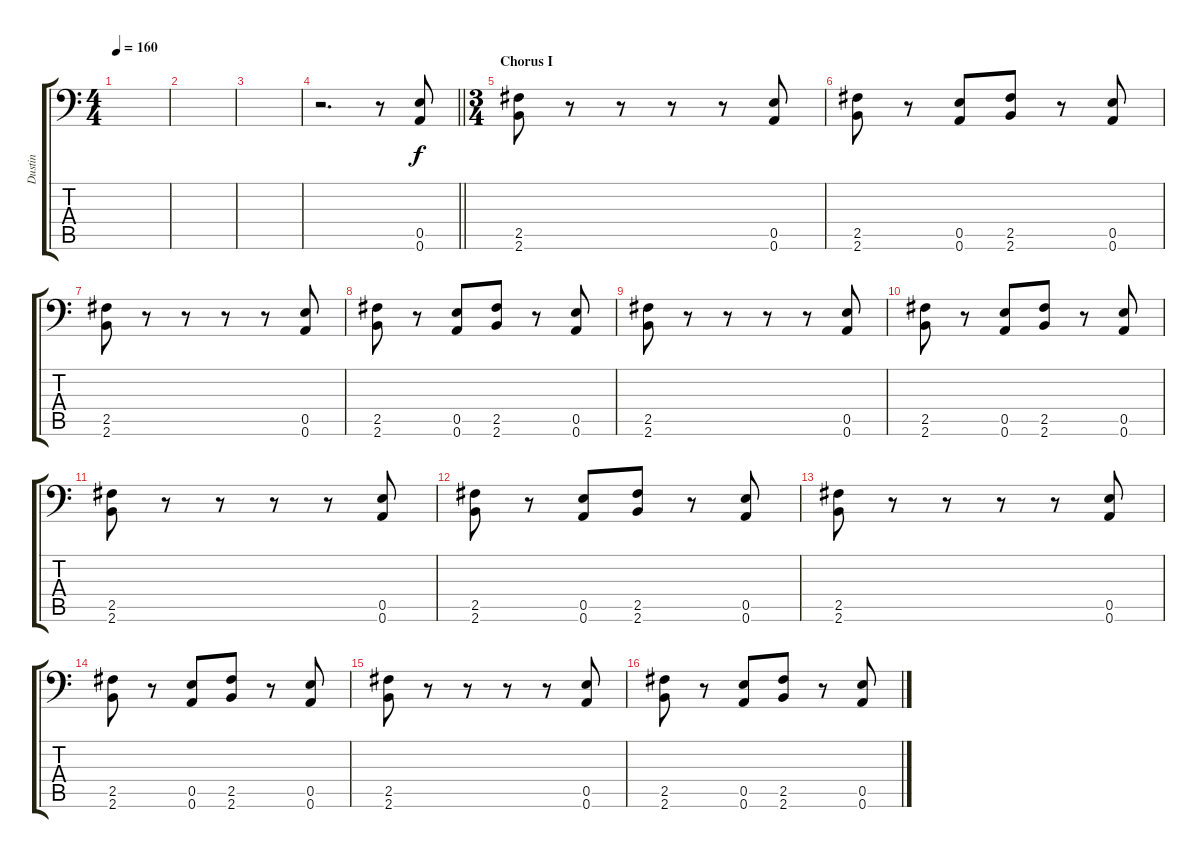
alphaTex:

\track ("Dustin" "Dustin") {instrument overdrivenguitar}
\staff {score tabs}
\tuning (E4 B3 G3 A2 E2 A1) {hide}
\ts (4 4)
\tempo 160
\clef f4
\ks c
|
|
|
\barLineRight lightlight
r.2{d} r.8 (0.5 0.6).8 |
\ts (3 4)
\section ("" "Chorus I")
(2.5 2.6).8 r.8 r.8 r.8 r.8 (0.5 0.6).8 |
(2.5 2.6).8 r.8 (0.5 0.6).8 (2.5 2.6).8 r.8 (0.5 0.6).8 |
(2.5 2.6).8 r.8 r.8 r.8 r.8 (0.5 0.6).8 |
(2.5 2.6).8 r.8 (0.5 0.6).8 (2.5 2.6).8 r.8 (0.5 0.6).8 |
(2.5 2.6).8 r.8 r.8 r.8 r.8 (0.5 0.6).8 |
(2.5 2.6).8 r.8 (0.5 0.6).8 (2.5 2.6).8 r.8 (0.5 0.6).8 |
(2.5 2.6).8 r.8 r.8 r.8 r.8 (0.5 0.6).8 |
(2.5 2.6).8 r.8 (0.5 0.6).8 (2.5 2.6).8 r.8 (0.5 0.6).8 |
(2.5 2.6).8 r.8 r.8 r.8 r.8 (0.5 0.6).8 |
(2.5 2.6).8 r.8 (0.5 0.6).8 (2.5 2.6).8 r.8 (0.5 0.6).8 |
(2.5 2.6).8 r.8 r.8 r.8 r.8 (0.5 0.6).8 |
(2.5 2.6).8 r.8 (0.5 0.6).8 (2.5 2.6).8 r.8 (0.5 0.6).8
